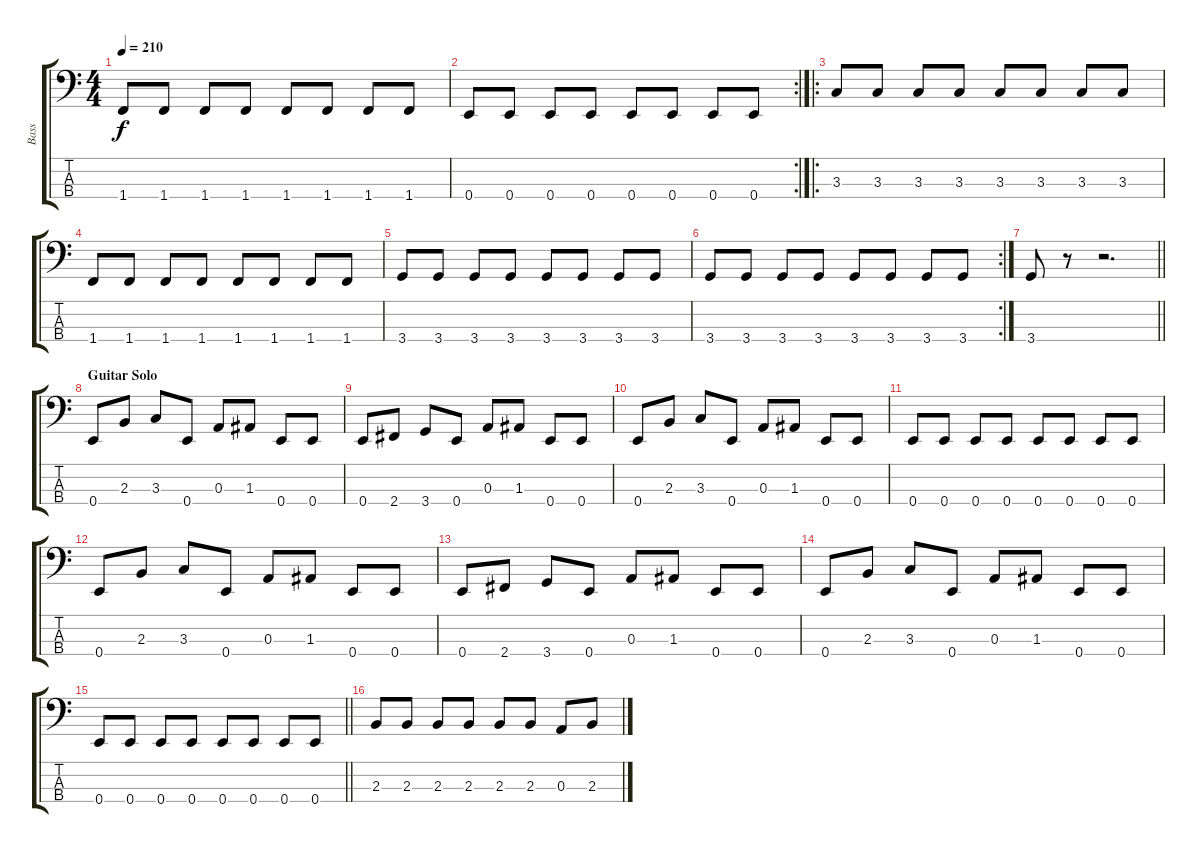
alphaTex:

\track ("Bass" "Bass") {instrument electricbassfinger}
\staff {score tabs}
\tuning (G2 D2 A1 E1) {hide}
\ts (4 4)
\tempo 210
\clef f4
\ks c
1.4.8{dy f} 1.4.8 1.4.8 1.4.8 1.4.8 1.4.8 1.4.8 1.4.8 |
\rc 2
0.4.8 0.4.8 0.4.8 0.4.8 0.4.8 0.4.8 0.4.8 0.4.8 |
\ro
3.3.8 3.3.8 3.3.8 3.3.8 3.3.8 3.3.8 3.3.8 3.3.8 |
1.4.8 1.4.8 1.4.8 1.4.8 1.4.8 1.4.8 1.4.8 1.4.8 |
3.4.8 3.4.8 3.4.8 3.4.8 3.4.8 3.4.8 3.4.8 3.4.8 |
\rc 2
3.4.8 3.4.8 3.4.8 3.4.8 3.4.8 3.4.8 3.4.8 3.4.8 |
\barLineRight lightlight
3.4.8 r.8 r.2{d} |
\section ("" "Guitar Solo")
0.4.8 2.3.8 3.3.8 0.4.8 0.3.8 1.3.8 0.4.8 0.4.8 |
0.4.8 2.4.8 3.4.8 0.4.8 0.3.8 1.3.8 0.4.8 0.4.8 |
0.4.8 2.3.8 3.3.8 0.4.8 0.3.8 1.3.8 0.4.8 0.4.8 |
0.4.8 0.4.8 0.4.8 0.4.8 0.4.8 0.4.8 0.4.8 0.4.8 |
0.4.8 2.3.8 3.3.8 0.4.8 0.3.8 1.3.8 0.4.8 0.4.8 |
0.4.8 2.4.8 3.4.8 0.4.8 0.3.8 1.3.8 0.4.8 0.4.8 |
0.4.8 2.3.8 3.3.8 0.4.8 0.3.8 1.3.8 0.4.8 0.4.8 |
\barLineRight lightlight
0.4.8 0.4.8 0.4.8 0.4.8 0.4.8 0.4.8 0.4.8 0.4.8 |
2.3.8 2.3.8 2.3.8 2.3.8 2.3.8 2.3.8 0.3.8 2.3.8
